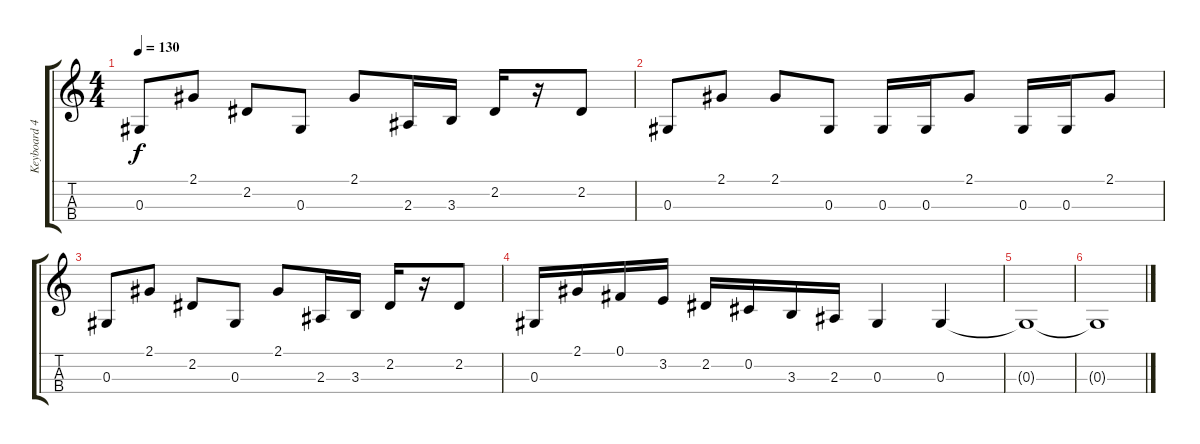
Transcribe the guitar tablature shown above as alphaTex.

\track ("Keyboard 4" "Keyboard 4") {instrument musicbox}
\staff {score tabs}
\tuning (Gb4 Db4 Ab3 Eb3) {hide}
\ts (4 4)
\tempo 130
\clef g2
\ks c
0.3.8{dy f} 2.1.8 2.2.8 0.3.8 2.1.8 2.3.16 3.3.16 2.2.16 r.16 2.2.8 |
0.3.8 2.1.8 2.1.8 0.3.8 0.3.16 0.3.16 2.1.8 0.3.16 0.3.16 2.1.8 |
0.3.8 2.1.8 2.2.8 0.3.8 2.1.8 2.3.16 3.3.16 2.2.16 r.16 2.2.8 |
0.3.16 2.1.16 0.1.16 3.2.16 2.2.16 0.2.16 3.3.16 2.3.16 0.3.4 0.3.4 |
0.3{t}.1 |
0.3{t}.1
